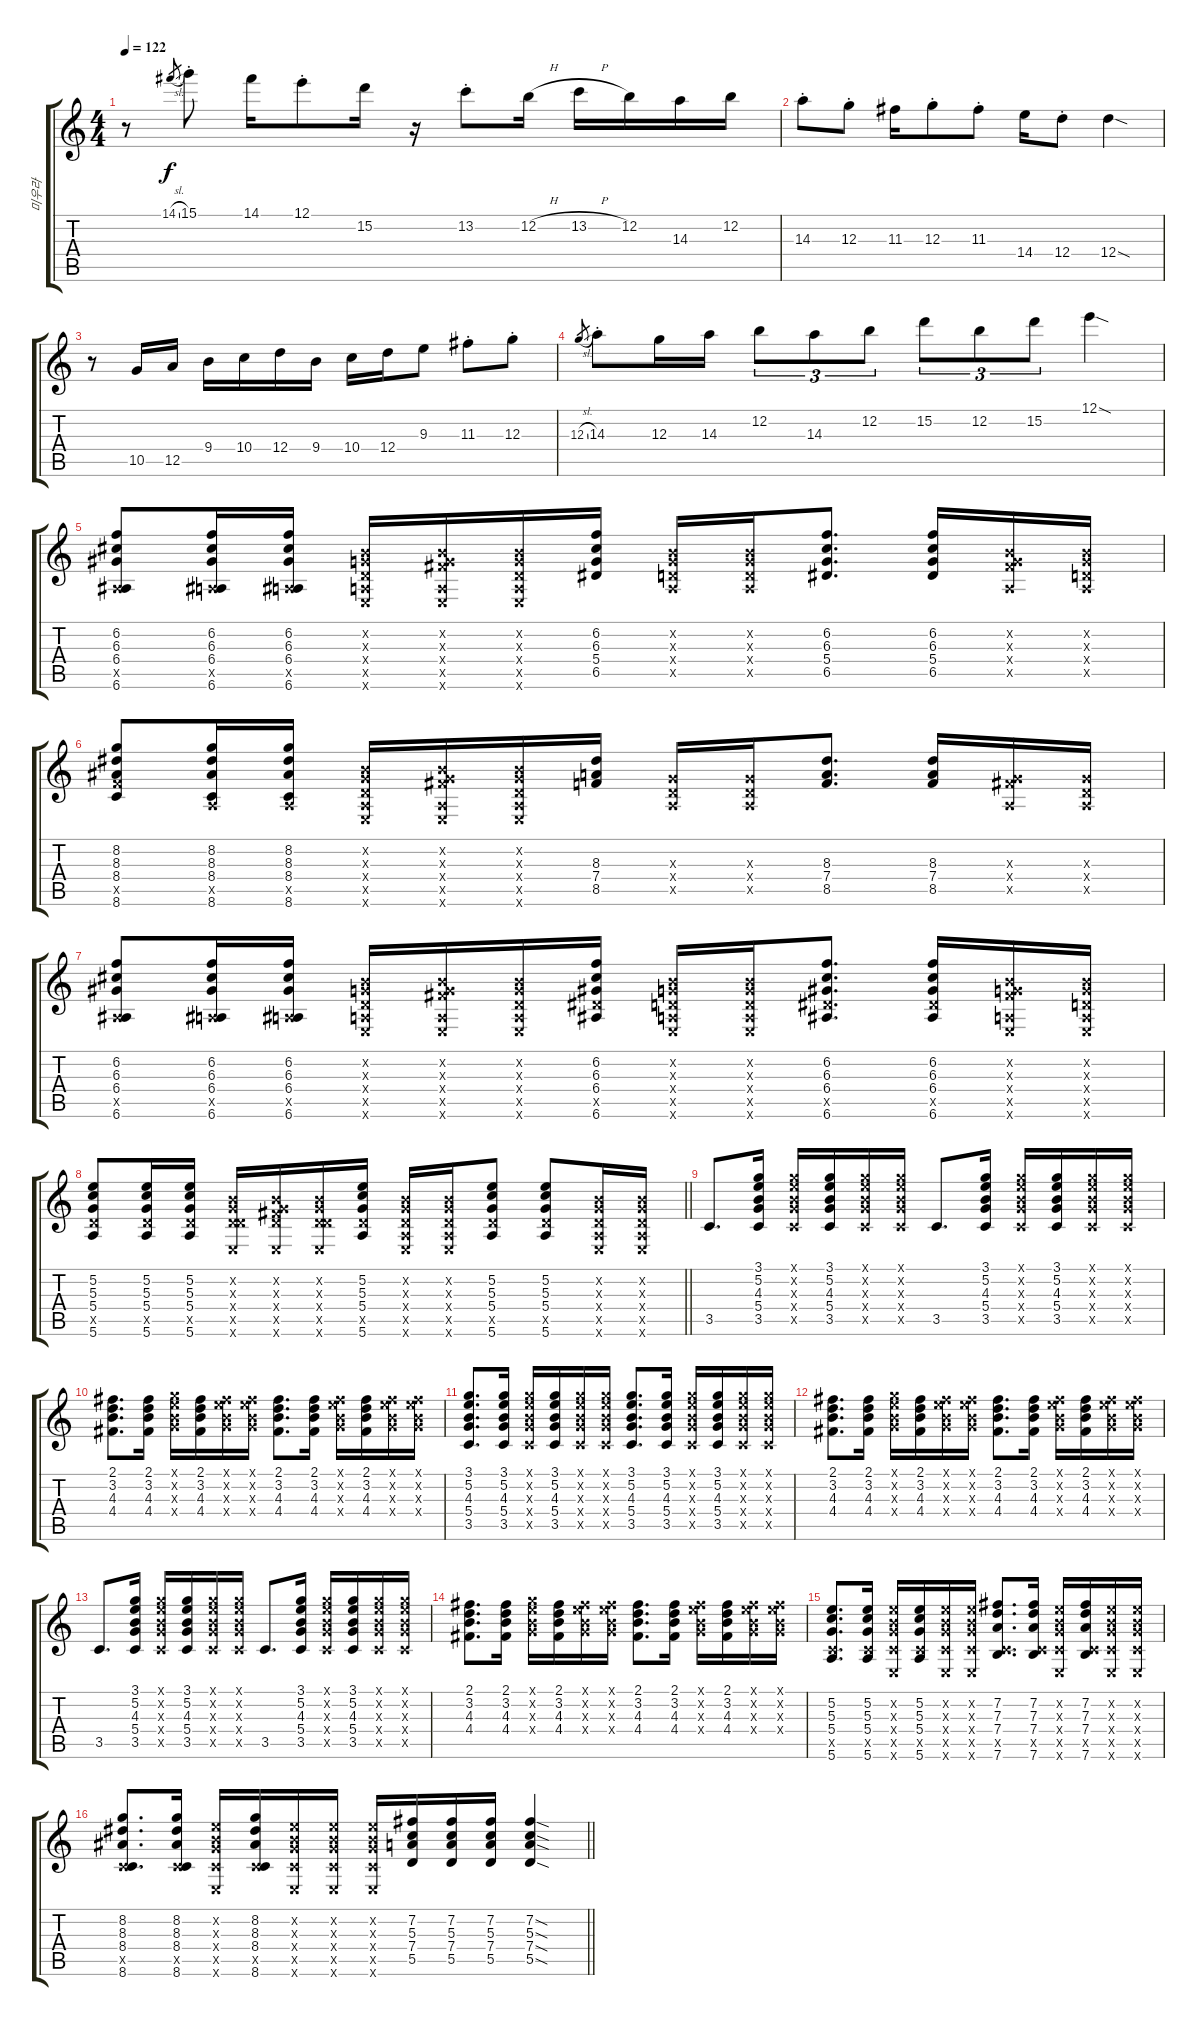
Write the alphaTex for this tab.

\track ("미우라" "미우라") {instrument acousticguitarsteel}
\staff {score tabs}
\tuning (E4 B3 G3 D3 A2 E2) {hide}
\ts (4 4)
\tempo 122
\clef g2
\ks c
r.8{dy f volume 12} 14.1{sl}.8{gr} 15.1{st}.8 14.1.16 12.1{st}.8 15.2.16 r.16 13.2{st}.8 12.2{h}.16 13.2{h}.16 12.2.16 14.3.16 12.2.16 |
14.3{st}.8 12.3{st}.8 11.3.16 12.3{st}.8 11.3{st}.8 14.4.16 12.4{st}.8 12.4{sod}.4 |
r.8 10.5.16 12.5.16 9.4.16 10.4.16 12.4.16 9.4.16 10.4.16 12.4.16 9.3.8 11.3{st}.8 12.3{st}.8 |
12.3{sl}.8{gr} 14.3{st}.8 12.3.16 14.3.16 12.2.8{tu (3 2)} 14.3.8{tu (3 2)} 12.2.8{tu (3 2)} 15.2.8{tu (3 2)} 12.2.8{tu (3 2)} 15.2.8{tu (3 2)} 12.1{sod}.4 |
(6.2 6.3 6.4 0.5{x} 6.6).8{volume 10} (6.2 6.3 6.4 0.5{x} 6.6).16 (6.2 6.3 6.4 0.5{x} 6.6).16 (0.2{x} 0.3{x} 0.4{x} 0.5{x} 0.6{x}).16 (0.2{x} 0.3{x} 4.4{x} 0.5{x} 0.6{x}).16 (0.2{x} 0.3{x} 0.4{x} 0.5{x} 0.6{x}).16 (6.2 6.3 5.4 6.5).16 (0.2{x} 0.3{x} 0.4{x} 0.5{x}).16 (0.2{x} 0.3{x} 0.4{x} 0.5{x}).16 (6.2 6.3 5.4 6.5).8{d} (6.2 6.3 5.4 6.5).16 (0.2{x} 0.3{x} 4.4{x} 0.5{x}).16 (0.2{x} 0.3{x} 0.4{x} 0.5{x}).16 |
(8.2 8.3 8.4 8.5{x} 8.6).8 (8.2 8.3 8.4 0.5{x} 8.6).16 (8.2 8.3 8.4 0.5{x} 8.6).16 (0.2{x} 0.3{x} 0.4{x} 0.5{x} 0.6{x}).16 (0.2{x} 0.3{x} 4.4{x} 0.5{x} 0.6{x}).16 (0.2{x} 0.3{x} 0.4{x} 0.5{x} 0.6{x}).16 (8.3 7.4 8.5).16 (0.3{x} 0.4{x} 0.5{x}).16 (0.3{x} 0.4{x} 0.5{x}).16 (8.3 7.4 8.5).8{d} (8.3 7.4 8.5).16 (0.3{x} 4.4{x} 0.5{x}).16 (0.3{x} 0.4{x} 0.5{x}).16 |
(6.2 6.3 6.4 0.5{x} 6.6).8 (6.2 6.3 6.4 0.5{x} 6.6).16 (6.2 6.3 6.4 0.5{x} 6.6).16 (0.2{x} 0.3{x} 0.4{x} 0.5{x} 0.6{x}).16 (0.2{x} 0.3{x} 4.4{x} 0.5{x} 0.6{x}).16 (0.2{x} 0.3{x} 0.4{x} 0.5{x} 0.6{x}).16 (6.2 6.3 6.4 6.5{x} 6.6).16 (0.2{x} 0.3{x} 0.4{x} 0.5{x} 0.6{x}).16 (0.2{x} 0.3{x} 0.4{x} 0.5{x} 0.6{x}).16 (6.2 6.3 6.4 6.5{x} 6.6).8{d} (6.2 6.3 6.4 6.5{x} 6.6).16 (0.2{x} 0.3{x} 4.4{x} 0.5{x} 0.6{x}).16 (0.2{x} 0.3{x} 0.4{x} 0.5{x} 0.6{x}).16 |
\barLineRight lightlight
(5.2 5.3 5.4 5.5{x} 5.6).8 (5.2 5.3 5.4 5.5{x} 5.6).16 (5.2 5.3 5.4 5.5{x} 5.6).16 (0.2{x} 0.3{x} 0.4{x} 5.5{x} 0.6{x}).16 (0.2{x} 0.3{x} 4.4{x} 5.5{x} 0.6{x}).16 (0.2{x} 0.3{x} 0.4{x} 5.5{x} 0.6{x}).16 (5.2 5.3 5.4 5.5{x} 5.6).16 (0.2{x} 0.3{x} 0.4{x} 0.5{x} 0.6{x}).16 (0.2{x} 0.3{x} 0.4{x} 0.5{x} 0.6{x}).16 (5.2 5.3 5.4 5.5{x} 5.6).8 (5.2 5.3 5.4 5.5{x} 5.6).8 (0.2{x} 0.3{x} 0.4{x} 0.5{x} 0.6{x}).16 (0.2{x} 0.3{x} 0.4{x} 0.5{x} 0.6{x}).16 |
3.5.8{d} (3.1 5.2 4.3 5.4 3.5).16 (3.1{x} 5.2{x} 4.3{x} 5.4{x} 3.5{x}).16 (3.1 5.2 4.3 5.4 3.5).16 (3.1{x} 5.2{x} 4.3{x} 5.4{x} 3.5{x}).16 (3.1{x} 5.2{x} 4.3{x} 5.4{x} 3.5{x}).16 3.5.8{d} (3.1 5.2 4.3 5.4 3.5).16 (3.1{x} 5.2{x} 4.3{x} 5.4{x} 3.5{x}).16 (3.1 5.2 4.3 5.4 3.5).16 (3.1{x} 5.2{x} 4.3{x} 5.4{x} 3.5{x}).16 (3.1{x} 5.2{x} 4.3{x} 5.4{x} 3.5{x}).16 |
(2.1 3.2 4.3 4.4).8{d} (2.1 3.2 4.3 4.4).16 (3.1{x} 5.2{x} 4.3{x} 5.4{x}).16 (2.1 3.2 4.3 4.4).16 (2.1{x} 5.2{x} 4.3{x} 5.4{x}).16 (2.1{x} 5.2{x} 4.3{x} 5.4{x}).16 (2.1 3.2 4.3 4.4).8{d} (2.1 3.2 4.3 4.4).16 (2.1{x} 5.2{x} 4.3{x} 5.4{x}).16 (2.1 3.2 4.3 4.4).16 (2.1{x} 5.2{x} 4.3{x} 5.4{x}).16 (2.1{x} 5.2{x} 4.3{x} 5.4{x}).16 |
(3.1 5.2 4.3 5.4 3.5).8{d} (3.1 5.2 4.3 5.4 3.5).16 (3.1{x} 5.2{x} 4.3{x} 5.4{x} 3.5{x}).16 (3.1 5.2 4.3 5.4 3.5).16 (3.1{x} 5.2{x} 4.3{x} 5.4{x} 3.5{x}).16 (3.1{x} 5.2{x} 4.3{x} 5.4{x} 3.5{x}).16 (3.1 5.2 4.3 5.4 3.5).8{d} (3.1 5.2 4.3 5.4 3.5).16 (3.1{x} 5.2{x} 4.3{x} 5.4{x} 3.5{x}).16 (3.1 5.2 4.3 5.4 3.5).16 (3.1{x} 5.2{x} 4.3{x} 5.4{x} 3.5{x}).16 (3.1{x} 5.2{x} 4.3{x} 5.4{x} 3.5{x}).16 |
(2.1 3.2 4.3 4.4).8{d} (2.1 3.2 4.3 4.4).16 (3.1{x} 5.2{x} 4.3{x} 5.4{x}).16 (2.1 3.2 4.3 4.4).16 (2.1{x} 5.2{x} 4.3{x} 5.4{x}).16 (2.1{x} 5.2{x} 4.3{x} 5.4{x}).16 (2.1 3.2 4.3 4.4).8{d} (2.1 3.2 4.3 4.4).16 (2.1{x} 5.2{x} 4.3{x} 5.4{x}).16 (2.1 3.2 4.3 4.4).16 (2.1{x} 5.2{x} 4.3{x} 5.4{x}).16 (2.1{x} 5.2{x} 4.3{x} 5.4{x}).16 |
3.5.8{d} (3.1 5.2 4.3 5.4 3.5).16 (3.1{x} 5.2{x} 4.3{x} 5.4{x} 3.5{x}).16 (3.1 5.2 4.3 5.4 3.5).16 (3.1{x} 5.2{x} 4.3{x} 5.4{x} 3.5{x}).16 (3.1{x} 5.2{x} 4.3{x} 5.4{x} 3.5{x}).16 3.5.8{d} (3.1 5.2 4.3 5.4 3.5).16 (3.1{x} 5.2{x} 4.3{x} 5.4{x} 3.5{x}).16 (3.1 5.2 4.3 5.4 3.5).16 (3.1{x} 5.2{x} 4.3{x} 5.4{x} 3.5{x}).16 (3.1{x} 5.2{x} 4.3{x} 5.4{x} 3.5{x}).16 |
(2.1 3.2 4.3 4.4).8{d} (2.1 3.2 4.3 4.4).16 (3.1{x} 5.2{x} 4.3{x} 5.4{x}).16 (2.1 3.2 4.3 4.4).16 (2.1{x} 5.2{x} 4.3{x} 5.4{x}).16 (2.1{x} 5.2{x} 4.3{x} 5.4{x}).16 (2.1 3.2 4.3 4.4).8{d} (2.1 3.2 4.3 4.4).16 (2.1{x} 5.2{x} 4.3{x} 5.4{x}).16 (2.1 3.2 4.3 4.4).16 (2.1{x} 5.2{x} 4.3{x} 5.4{x}).16 (2.1{x} 5.2{x} 4.3{x} 5.4{x}).16 |
(5.2 5.3 5.4 3.5{x} 5.6).8{d} (5.2 5.3 5.4 3.5{x} 5.6).16 (5.2{x} 4.3{x} 5.4{x} 3.5{x} 0.6{x}).16 (5.2 5.3 5.4 3.5{x} 5.6).16 (5.2{x} 4.3{x} 5.4{x} 3.5{x} 0.6{x}).16 (5.2{x} 4.3{x} 5.4{x} 3.5{x} 0.6{x}).16 (7.2 7.3 7.4 3.5{x} 7.6).8{d} (7.2 7.3 7.4 3.5{x} 7.6).16 (5.2{x} 4.3{x} 5.4{x} 3.5{x} 0.6{x}).16 (7.2 7.3 7.4 3.5{x} 7.6).16 (5.2{x} 4.3{x} 5.4{x} 3.5{x} 0.6{x}).16 (5.2{x} 4.3{x} 5.4{x} 3.5{x} 0.6{x}).16 |
\barLineRight lightlight
(8.2 8.3 8.4 3.5{x} 8.6).8{d} (8.2 8.3 8.4 3.5{x} 8.6).16 (5.2{x} 4.3{x} 5.4{x} 3.5{x} 0.6{x}).16 (8.2 8.3 8.4 3.5{x} 8.6).16 (5.2{x} 4.3{x} 5.4{x} 3.5{x} 0.6{x}).16 (5.2{x} 4.3{x} 5.4{x} 3.5{x} 0.6{x}).16 (5.2{x} 4.3{x} 5.4{x} 3.5{x} 0.6{x}).16 (7.2 5.3 7.4 5.5).16 (7.2 5.3 7.4 5.5).16 (7.2 5.3 7.4 5.5).16 (7.2{sod} 5.3{sod} 7.4{sod} 5.5{sod}).4
